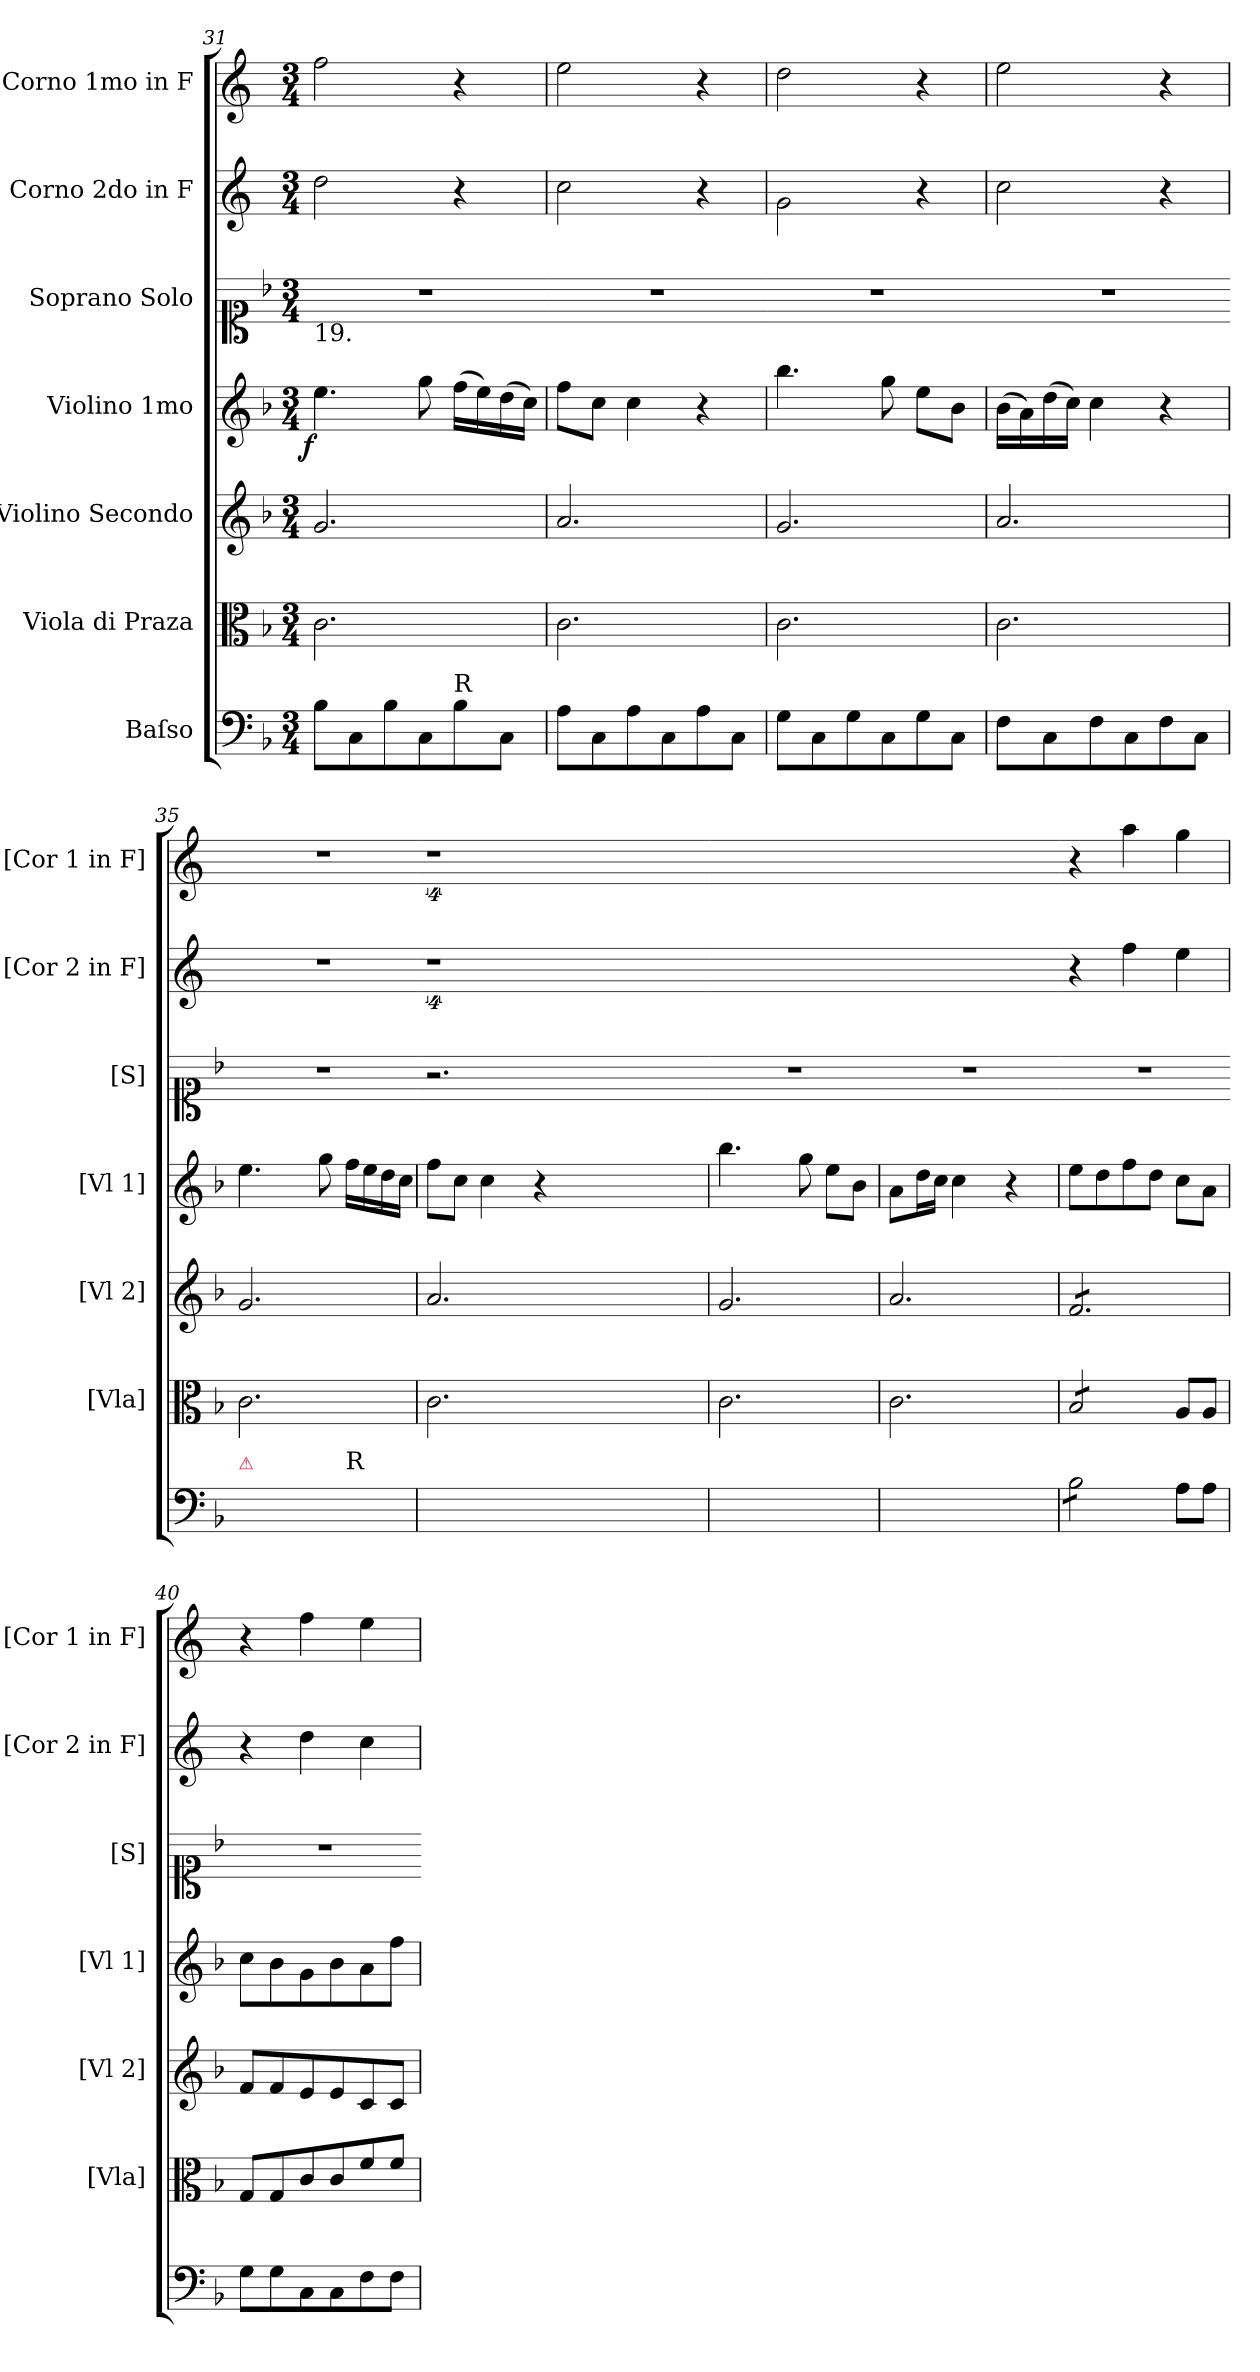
**kern	**dynam	**kern	**kern	**kern	**dynam	**kern	**kern	**kern
*part7	*part7	*part6	*part5	*part4	*part4	*part3	*part2	*part1
*staff7	*staff7	*staff6	*staff5	*staff4	*staff4	*staff3	*staff2	*staff1
*I"Baſso	*	*I"Viola di Praza	*I"Violino Secondo	*I"Violino 1mo	*	*I"Soprano Solo	*I"Corno 2do in F	*I"Corno 1mo in F
*	*	*I'[Vla]	*I'[Vl 2]	*I'[Vl 1]	*	*I'[S]	*I'[Cor 2 in F]	*I'[Cor 1 in F]
*clefF4	*	*clefC3	*clefG2	*clefG2	*	*clefC1	*clefG2	*clefG2
*	*	*	*	*	*	*	*ITrd4c7	*ITrd4c7
*k[b-]	*	*k[b-]	*k[b-]	*k[b-]	*	*k[b-]	*k[b-]	*k[b-]
*F:	*	*F:	*F:	*F:	*	*F:	*F:	*F:
*M3/4	*	*M3/4	*M3/4	*M3/4	*	*M3/4	*M3/4	*M3/4
=31	=31	=31	=31	=31	=31	=31	=31	=31
!	!	!	!	!	!	!LO:TX:b:t=19.	!	!
!	!LO:DY:b:rj	!	!	!	!LO:DY:b:rj	!	!	!
8B-\L	f&colon;	2.c\	2.g/	4.ee\	f	2.r	2g\	2b-\
8C\	.	.	.	.	.	.	.	.
8B-\	.	.	.	.	.	.	.	.
8C\	.	.	.	8gg\	.	.	.	.
!LO:TX:a:t=R	!	!	!	!	!	!	!	!
8B-\	.	.	.	(>16ff\LL	.	.	4r	4r
.	.	.	.	16ee\)	.	.	.	.
8C\J	.	.	.	(>16dd\	.	.	.	.
.	.	.	.	16cc\JJ)	.	.	.	.
=32	=32	=32	=32	=32	=32	=32-	=32	=32
8A\L	.	2.c\	2.a/	8ff\L	.	2.r	2f\	2a\
8C\	.	.	.	8cc\J	.	.	.	.
8A\	.	.	.	4cc\	.	.	.	.
8C\	.	.	.	.	.	.	.	.
8A\	.	.	.	4r	.	.	4r	4r
8C\J	.	.	.	.	.	.	.	.
=33	=33	=33	=33	=33	=33	=33-	=33	=33
8G\L	.	2.c\	2.g/	4.bb-\	.	2.r	2c\	2g\
8C\	.	.	.	.	.	.	.	.
8G\	.	.	.	.	.	.	.	.
8C\	.	.	.	8gg\	.	.	.	.
8G\	.	.	.	8ee\L	.	.	4r	4r
8C\J	.	.	.	8b-\J	.	.	.	.
=34	=34	=34	=34	=34	=34	=34-	=34	=34
8F\L	.	2.c\	2.a/	(>16b-\LL	.	2.r	2f\	2a\
.	.	.	.	16a\)	.	.	.	.
8C\	.	.	.	(>16dd\	.	.	.	.
.	.	.	.	16cc\JJ)	.	.	.	.
8F\	.	.	.	4cc\	.	.	.	.
8C\	.	.	.	.	.	.	.	.
8F\	.	.	.	4r	.	.	4r	4r
8C\J	.	.	.	.	.	.	.	.
=35	=35	=35	=35	=35	=35	=35-	=35	=35
!LO:TX:a:color=crimson:t=⚠	!	!	!	!	!	!	!	!
!	!LO:DY:b:rj	!	!	!	!	!	!	!
8B-\Lyy	f&colon;	2.c\	2.g/	4.ee\	.	2.r	2.r	2.r
8C\yy	.	.	.	.	.	.	.	.
8B-\yy	.	.	.	.	.	.	.	.
8C\yy	.	.	.	8gg\	.	.	.	.
!LO:TX:a:t=R	!	!	!	!	!	!	!	!
8B-\yy	.	.	.	16ff\LL	.	.	.	.
.	.	.	.	16ee\	.	.	.	.
8C\Jyy	.	.	.	16dd\	.	.	.	.
.	.	.	.	16cc\JJ	.	.	.	.
=36	=36-	=36	=36	=36	=36-	=36-	=36-	=36-
8A\Lyy	.	2.c\	2.a/	8ff\L	.	2.r	4%9r	4%9r
8C\yy	.	.	.	8cc\J	.	.	.	.
8A\yy	.	.	.	4cc\	.	.	.	.
8C\yy	.	.	.	.	.	.	.	.
8A\yy	.	.	.	4r	.	.	.	.
8C\Jyy	.	.	.	.	.	.	.	.
1.ryy	.	1.ryy	1.ryy	1.ryy	.	1.ryy	.	.
=37	=37-	=37	=37	=37	=37-	=37-	=37-	=37-
8G\Lyy	.	2.c\	2.g/	4.bb-\	.	2.r	2.ryy	2.ryy
8C\yy	.	.	.	.	.	.	.	.
8G\yy	.	.	.	.	.	.	.	.
8C\yy	.	.	.	8gg\	.	.	.	.
8G\yy	.	.	.	8ee\L	.	.	.	.
8C\Jyy	.	.	.	8b-\J	.	.	.	.
=38	=38-	=38	=38	=38	=38-	=38-	=38-	=38-
8F\Lyy	.	2.c\	2.a/	8a\L	.	2.r	2.ryy	2.ryy
8C\yy	.	.	.	16dd\L	.	.	.	.
.	.	.	.	16cc\JJ	.	.	.	.
8F\yy	.	.	.	4cc\	.	.	.	.
8C\yy	.	.	.	.	.	.	.	.
8F\yy	.	.	.	4r	.	.	.	.
8C\Jyy	.	.	.	.	.	.	.	.
=39	=39	=39	=39	=39	=39	=39-	=39	=39
*tremolo	*	*	*	*	*	*	*	*
*	*	*tremolo	*	*	*	*	*	*
*	*	*	*tremolo	*	*	*	*	*
8B-\L	.	8B-/L	8f/L	8ee\L	.	2.r	4r	4r
8B-\	.	8B-/	8f/	8dd\	.	.	.	.
8B-\	.	8B-/	8f/	8ff\	.	.	4b-\	4dd\
8B-\J	.	8B-/J	8f/	8dd\J	.	.	.	.
*	*	*Xtremolo	*	*	*	*	*	*
*Xtremolo	*	*	*	*	*	*	*	*
8A\L	.	8A/L	8f/	8cc\L	.	.	4a\	4cc\
8A\J	.	8A/J	8f/J	8a\J	.	.	.	.
*	*	*	*Xtremolo	*	*	*	*	*
=40	=40	=40	=40	=40	=40	=40-	=40	=40
8G\L	.	8G/L	8f/L	8cc\L	.	2.r	4r	4r
8G\	.	8G/	8f/	8b-\	.	.	.	.
8C\	.	8c/	8e/	8g\	.	.	4g\	4b-\
8C\	.	8c/	8e/	8b-\	.	.	.	.
8F\	.	8f/	8c/	8a\	.	.	4f\	4a\
8F\J	.	8f/J	8c/J	8ff\J	.	.	.	.
=	=	=	=	=	=	=-	=	=
*-	*-	*-	*-	*-	*-	*-	*-	*-
